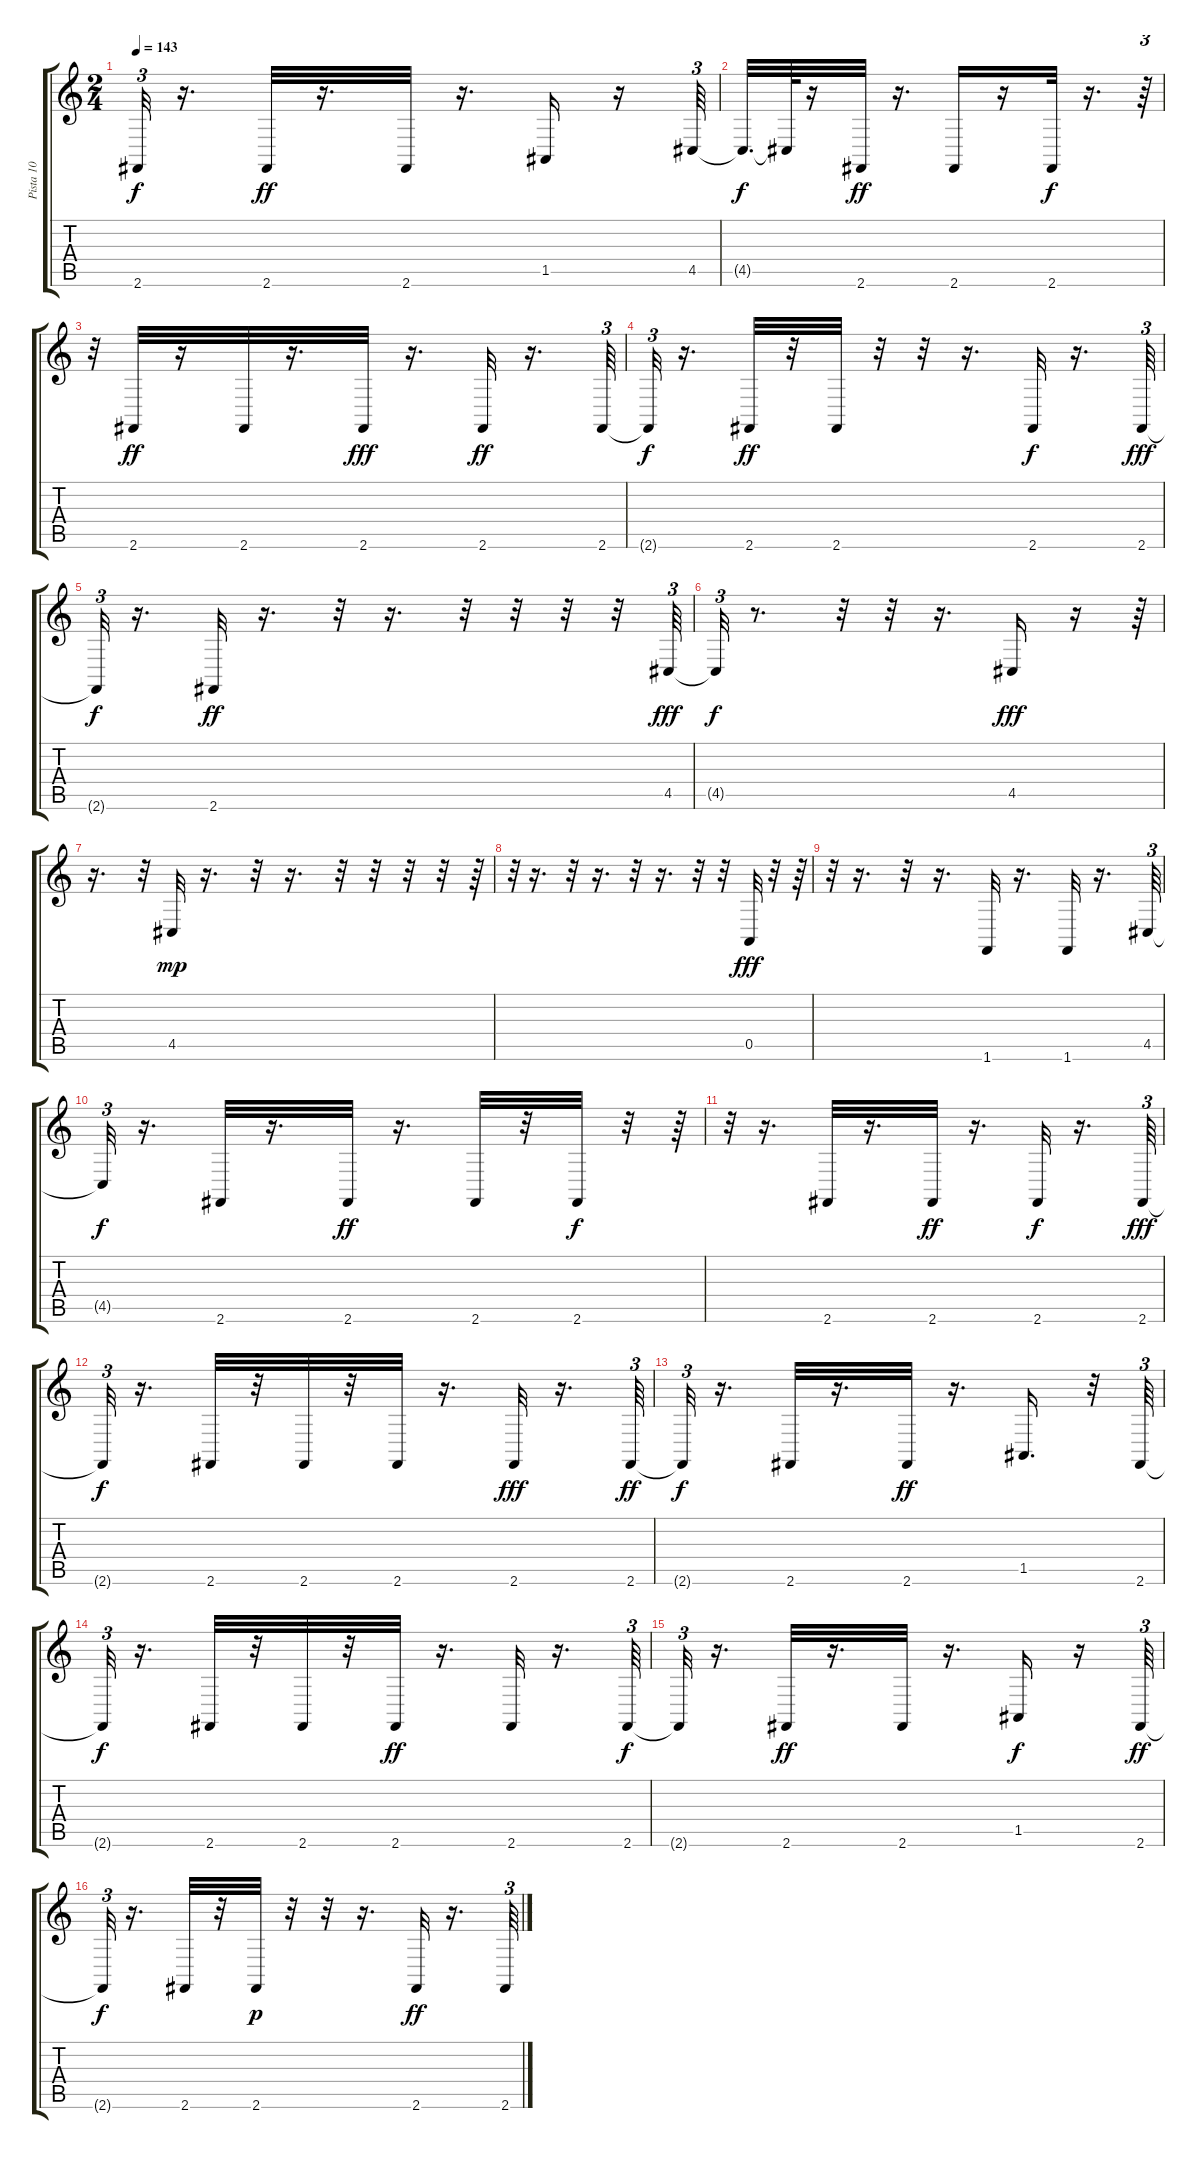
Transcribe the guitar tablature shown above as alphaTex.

\track ("Pista 10" "Pista 10") {instrument acousticgrandpiano}
\staff {score tabs}
\tuning (E4 B3 G3 D3 A2 E2) {hide}
\ts (2 4)
\tempo 143
\clef g2
\ks c
2.6{t}.32{tu (3 2) dy f} r.16{d} 2.6.32{dy ff} r.16{d} 2.6.32 r.16{d} 1.5.16 r.16 4.5.64{tu (3 2)} |
4.5{t}.32{d dy f} 4.5{t}.64 r.16 2.6.32{dy ff} r.16{d} 2.6.16 r.16 2.6.32{dy f} r.16{d} r.64{tu (3 2)} |
r.32{tu (3 2)} 2.6.32{dy ff} r.16 2.6.32 r.16{d} 2.6.32{dy fff} r.16{d} 2.6.32{dy ff} r.16{d} 2.6.64{tu (3 2)} |
2.6{t}.32{tu (3 2) dy f} r.16{d} 2.6.32{dy ff} r.32 2.6.32 r.32 r.32 r.16{d} 2.6.32{dy f} r.16{d} 2.6.64{tu (3 2) dy fff} |
2.6{t}.32{tu (3 2) dy f} r.16{d} 2.6.32{dy ff} r.16{d} r.32 r.16{d} r.32 r.32 r.32 r.32 4.5.64{tu (3 2) dy fff} |
4.5{t}.32{tu (3 2) dy f} r.8{d} r.32 r.32 r.16{d} 4.5.16{dy fff} r.16 r.64{tu (3 2)} |
r.16{d} r.32{tu (3 2)} 4.5.32{dy mp} r.16{d} r.32 r.16{d} r.32 r.32 r.32 r.32 r.64{tu (3 2)} |
r.32{tu (3 2)} r.16{d} r.32 r.16{d} r.32 r.16{d} r.32 r.32 0.5.32{dy fff} r.32 r.64{tu (3 2)} |
r.32{tu (3 2)} r.16{d} r.32 r.16{d} 1.6.32 r.16{d} 1.6.32 r.16{d} 4.5.64{tu (3 2)} |
4.5{t}.32{tu (3 2) dy f} r.16{d} 2.6.32 r.16{d} 2.6.32{dy ff} r.16{d} 2.6.32 r.32 2.6.32{dy f} r.32 r.64{tu (3 2)} |
r.32{tu (3 2)} r.16{d} 2.6.32 r.16{d} 2.6.32{dy ff} r.16{d} 2.6.32{dy f} r.16{d} 2.6.64{tu (3 2) dy fff} |
2.6{t}.32{tu (3 2) dy f} r.16{d} 2.6.32 r.32 2.6.32 r.32 2.6.32 r.16{d} 2.6.32{dy fff} r.16{d} 2.6.64{tu (3 2) dy ff} |
2.6{t}.32{tu (3 2) dy f} r.16{d} 2.6.32 r.16{d} 2.6.32{dy ff} r.16{d} 1.5.16{d} r.32 2.6.64{tu (3 2)} |
2.6{t}.32{tu (3 2) dy f} r.16{d} 2.6.32 r.32 2.6.32 r.32 2.6.32{dy ff} r.16{d} 2.6.32 r.16{d} 2.6.64{tu (3 2) dy f} |
2.6{t}.32{tu (3 2)} r.16{d} 2.6.32{dy ff} r.16{d} 2.6.32 r.16{d} 1.5.16{dy f} r.16 2.6.64{tu (3 2) dy ff} |
2.6{t}.32{tu (3 2) dy f} r.16{d} 2.6.32 r.32 2.6.32{dy p} r.32 r.32 r.16{d} 2.6.32{dy ff} r.16{d} 2.6.64{tu (3 2)}
